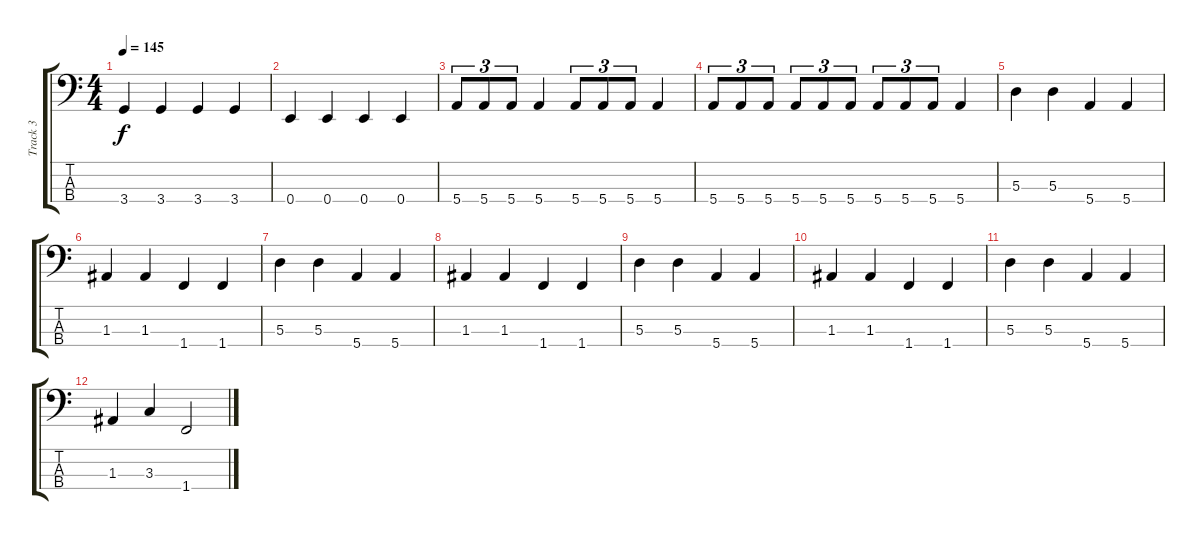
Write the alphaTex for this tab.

\track ("Track 3" "Track 3") {instrument electricbassfinger}
\staff {score tabs}
\tuning (G2 D2 A1 E1) {hide}
\ts (4 4)
\tempo 145
\clef f4
\ks c
3.4.4{dy f} 3.4.4 3.4.4 3.4.4 |
0.4.4 0.4.4 0.4.4 0.4.4 |
5.4.8{tu (3 2)} 5.4.8{tu (3 2)} 5.4.8{tu (3 2)} 5.4.4 5.4.8{tu (3 2)} 5.4.8{tu (3 2)} 5.4.8{tu (3 2)} 5.4.4 |
5.4.8{tu (3 2)} 5.4.8{tu (3 2)} 5.4.8{tu (3 2)} 5.4.8{tu (3 2)} 5.4.8{tu (3 2)} 5.4.8{tu (3 2)} 5.4.8{tu (3 2)} 5.4.8{tu (3 2)} 5.4.8{tu (3 2)} 5.4.4 |
5.3.4 5.3.4 5.4.4 5.4.4 |
1.3.4 1.3.4 1.4.4 1.4.4 |
5.3.4 5.3.4 5.4.4 5.4.4 |
1.3.4 1.3.4 1.4.4 1.4.4 |
5.3.4 5.3.4 5.4.4 5.4.4 |
1.3.4 1.3.4 1.4.4 1.4.4 |
5.3.4 5.3.4 5.4.4 5.4.4 |
1.3.4 3.3.4 1.4.2
